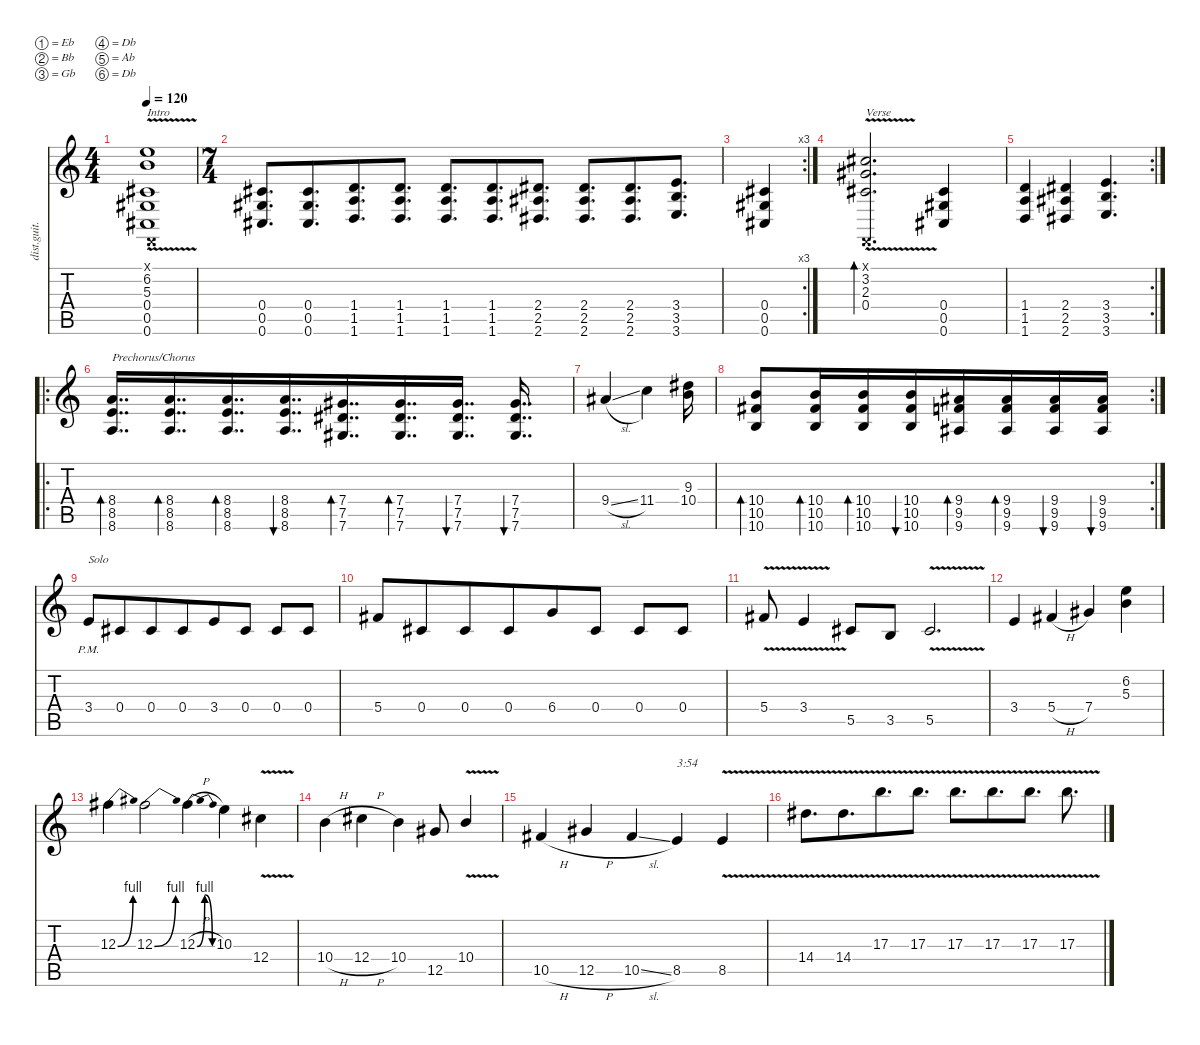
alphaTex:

\defaultSystemsLayout 4
\hideDynamics
\bracketExtendMode nobrackets
\otherSystemsTrackNameOrientation horizontal
\track ("Distortion Guitar" "dist.guit.") {instrument distortionguitar}
\staff {score tabs}
\tuning (Eb4 Bb3 Gb3 Db3 Ab2 Db2)
\ts (4 4)
\beaming (8 2 2 2 2)
\tempo 120
\clef g2
\ks c
(5.3{v} 6.2{v} 0.6{v acc #} 0.5{v acc #} 0.4{v acc #} -34.1{x}).1{txt "Intro" dy mf instrument distortionguitar beam Up} |
\ts (7 4)
\beaming (8 6 4 4)
(0.6{acc #} 0.5{acc #} 0.4{acc #}).8{d beam Up} (0.6{acc #} 0.5{acc #} 0.4{acc #}).8{d beam Up} (1.6 1.5 1.4).8{d beam Up} (1.6 1.5 1.4).8{d beam Up} (1.6 1.5 1.4).8{d beam Up} (1.6 1.5 1.4).8{d beam Up} (2.6{acc #} 2.5{acc #} 2.4{acc #}).8{d beam Up} (2.6{acc #} 2.5{acc #} 2.4{acc #}).8{d beam Up} (2.6{acc #} 2.5{acc #} 2.4{acc #}).8{d beam Up} (3.6 3.5 3.4).8{d beam Up} |
\rc 3
(0.6{acc #} 0.5{acc #} 0.4{acc #}).4{beam Up} |
(2.3{v acc #} 3.2{v acc #} 0.4{v acc #} -34.1{x}).2{d bd 30 txt "Verse" beam Up} (0.6{acc #} 0.5{acc #} 0.4{acc #}).4{beam Up} |
\rc 2
(1.6 1.4 1.5).4{beam Up} (2.6{acc #} 2.5{acc #} 2.4{acc #}).4{beam Up} (3.6 3.5 3.4).4{d beam Up} |
\ro
(8.6 8.5 8.4).16{dd bd 30 txt "Prechorus/Chorus" beam Up} (8.6 8.5 8.4).16{dd bd 30 beam Up} (8.6 8.5 8.4).16{dd bd 30 beam Up} (8.6 8.5 8.4).16{dd bu 30 beam Up} (7.6{acc #} 7.5{acc #} 7.4{acc #}).16{dd bd 30 beam Up} (7.6{acc #} 7.5{acc #} 7.4{acc #}).16{dd bd 30 beam Up} (7.6{acc #} 7.5{acc #} 7.4{acc #}).16{dd bu 30 beam Up} (7.4{acc #} 7.5{acc #} 7.6{acc #}).16{dd bu 30 beam Up} |
9.4{sl acc #}.4{beam Up} 11.4.4{beam Down} (9.3{acc #} 10.4).16{beam Down} |
\rc 2
(10.6 10.5{acc #} 10.4).8{bd 30 beam Up} (10.6 10.5{acc #} 10.4).16{bd 30 beam Up} (10.6 10.5{acc #} 10.4).16{bd 30 beam Up} (10.6 10.5{acc #} 10.4).16{bu 30 beam Up} (9.6{acc #} 9.5 9.4{acc #}).16{bd 30 beam Up} (9.6{acc #} 9.5 9.4{acc #}).16{bd 30 beam Up} (9.6{acc #} 9.5 9.4{acc #}).16{bu 30 beam Up} (9.4{acc #} 9.5 9.6{acc #}).16{bu 30 beam Up} |
3.4{pm}.8{txt "Solo" beam Up} 0.4{acc #}.8{beam Up} 0.4{acc #}.8{beam Up} 0.4{acc #}.8{beam Up} 3.4.8{beam Up} 0.4{acc #}.8{beam Up} 0.4{acc #}.8{beam Up} 0.4{acc #}.8{beam Up} |
5.4{acc #}.8{beam Up} 0.4{acc #}.8{beam Up} 0.4{acc #}.8{beam Up} 0.4{acc #}.8{beam Up} 6.4.8{beam Up} 0.4{acc #}.8{beam Up} 0.4{acc #}.8{beam Up} 0.4{acc #}.8{beam Up} |
5.4{v acc #}.8{beam Up} 3.4{v}.4{beam Up} 5.5{acc #}.8{beam Up} 3.5.8{beam Up} 5.5{v acc #}.2{d beam Up} |
3.4.4{beam Up} 5.4{h acc #}.4{beam Up} 7.4{acc #}.4{beam Up} (5.3 6.2).4{beam Down} |
12.3{be (bend 0 0 15 4) acc #}.4{beam Down} 12.3{be (bend 0 0 15 4) acc #}.2{beam Down} 12.3{be (bendrelease 0 0 10.2 4 20.4 4 30 0) h acc #}.4{beam Down} 10.3.4{beam Down} 12.4{v acc #}.4{beam Down} |
10.4{h}.4{beam Down} 12.4{h acc #}.4{beam Down} 10.4.4{beam Down} 12.5{acc #}.8{beam Up} 10.4{v}.4{beam Up} |
10.5{h acc #}.4{beam Up} 12.5{h acc #}.4{beam Up} 10.5{sl acc #}.4{beam Up} 8.5.4{txt "3:54" beam Up} 8.5{v}.4{beam Up} |
14.4{v acc #}.8{d beam Down} 14.4{v acc #}.8{d beam Down} 17.3{v}.8{d beam Down} 17.3{v}.8{d beam Down} 17.3{v}.8{d beam Down} 17.3{v}.8{d beam Down} 17.3{v}.8{d beam Down} 17.3{v}.8{d beam Down}
